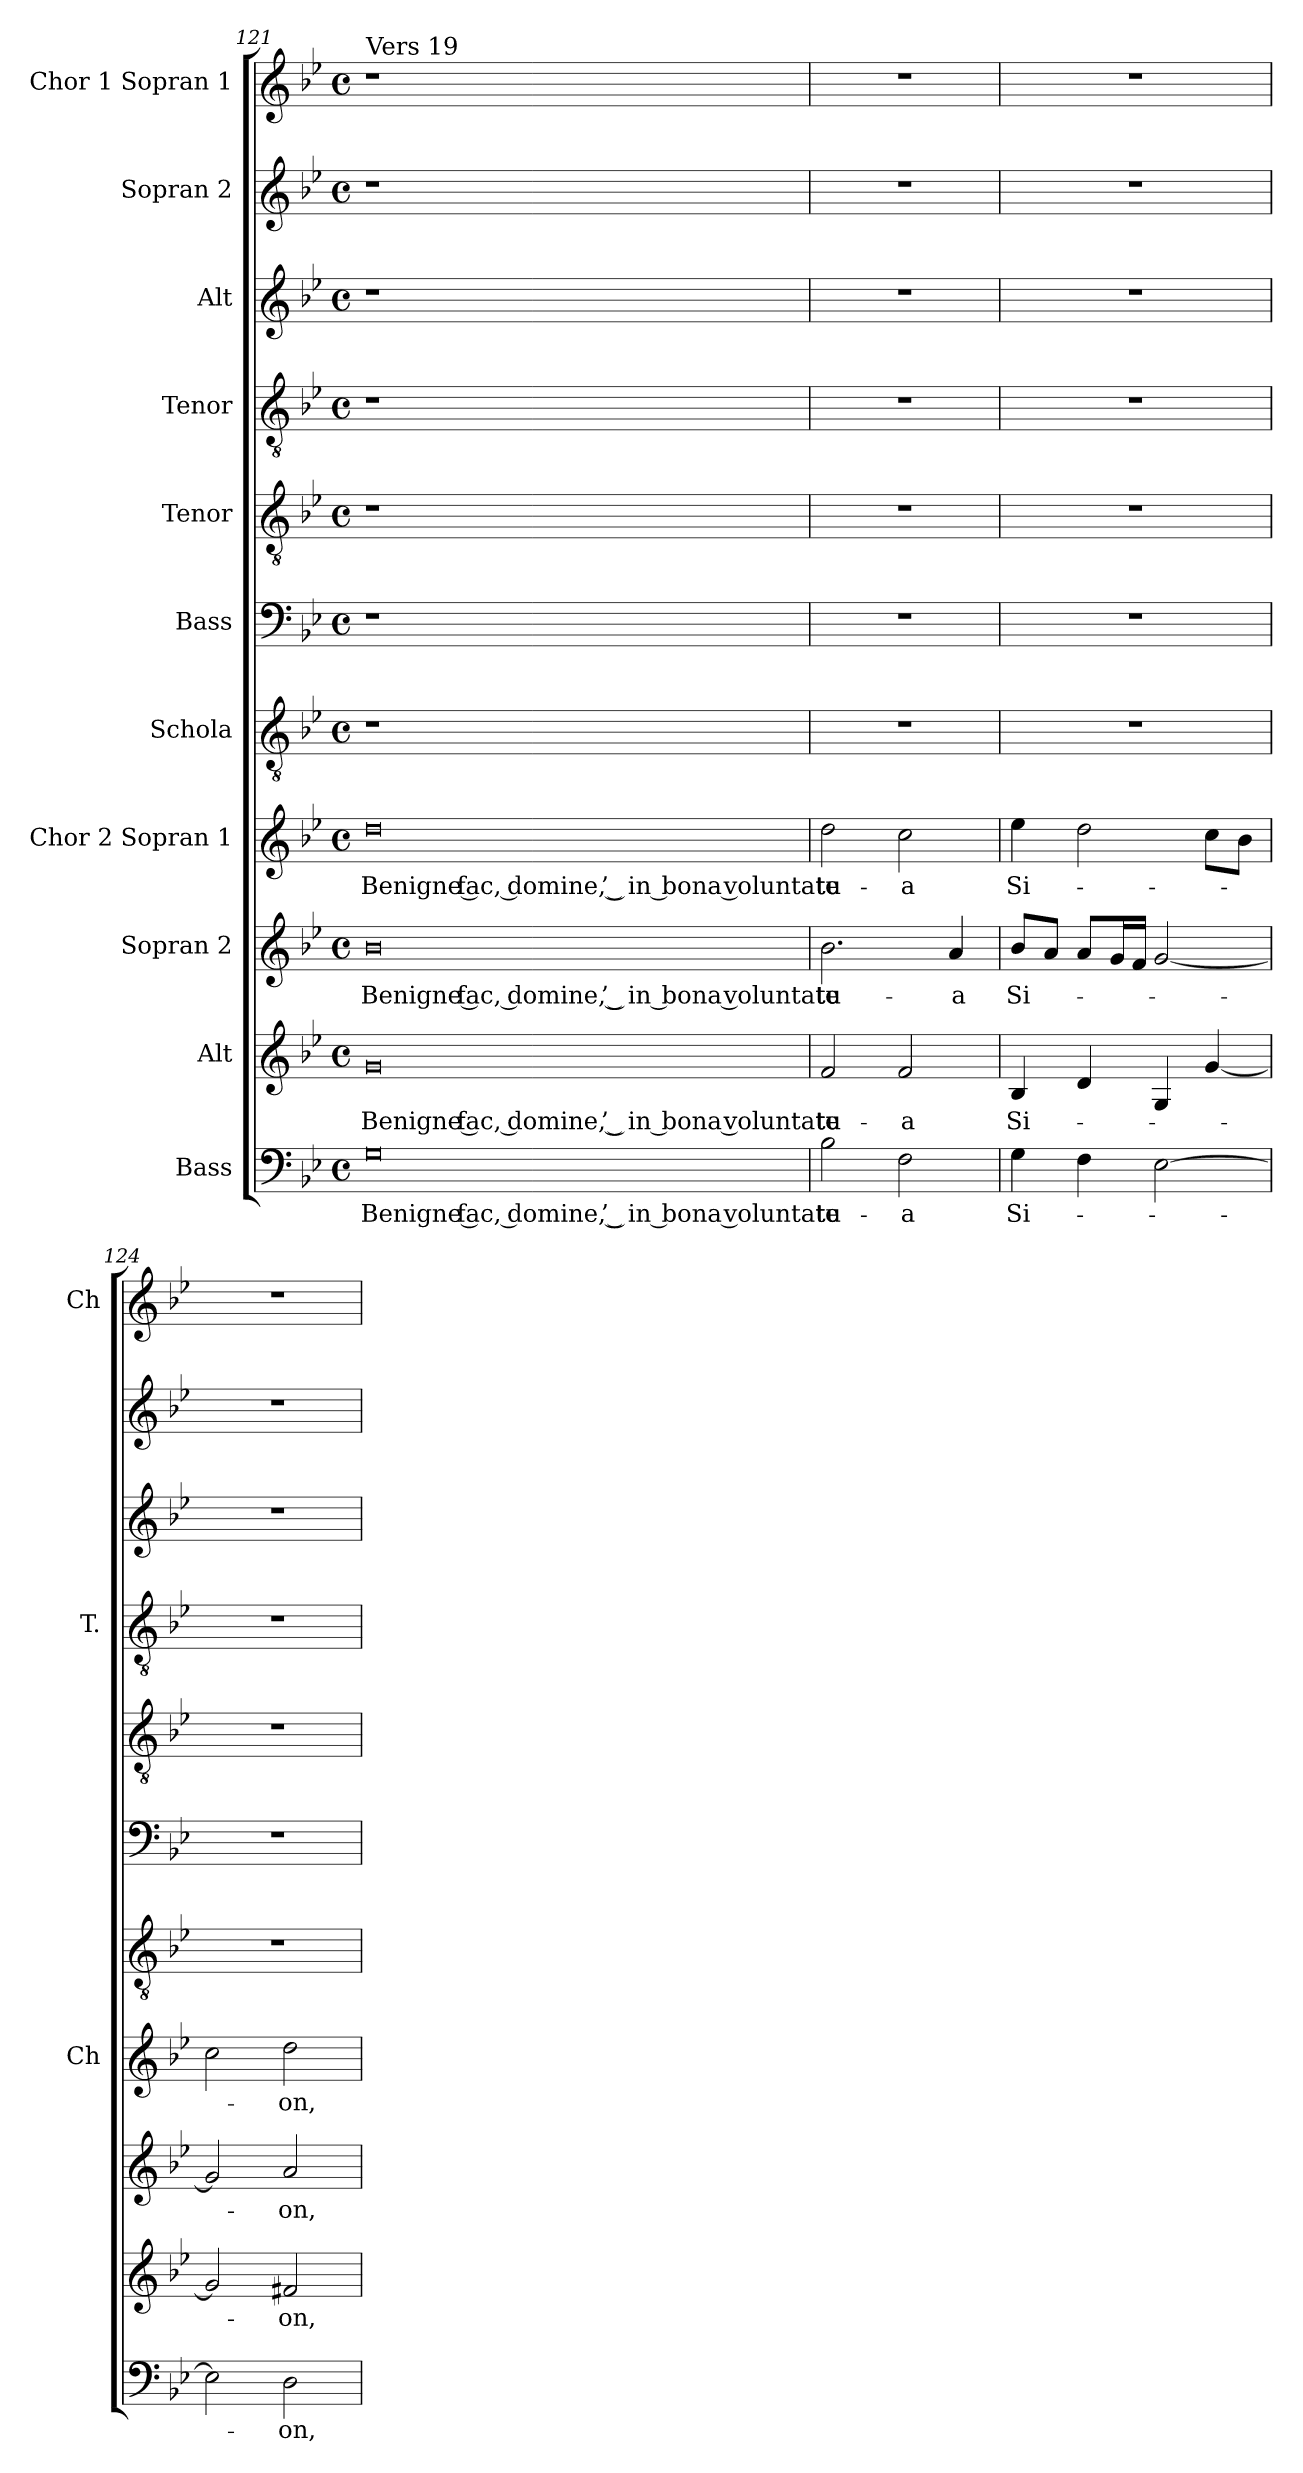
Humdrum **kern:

**kern	**text	**kern	**text	**kern	**text	**kern	**text	**kern	**kern	**kern	**kern	**kern	**kern	**kern
*part11	*part11	*part10	*part10	*part9	*part9	*part8	*part8	*part7	*part6	*part5	*part4	*part3	*part2	*part1
*staff11	*staff11	*staff10	*staff10	*staff9	*staff9	*staff8	*staff8	*staff7	*staff6	*staff5	*staff4	*staff3	*staff2	*staff1
*I"Bass	*	*I"Alt	*	*I"Sopran 2	*	*I"Chor 2 Sopran 1	*	*I"Schola	*I"Bass	*I"Tenor	*I"Tenor	*I"Alt	*I"Sopran 2	*I"Chor 1 Sopran 1
*	*	*	*	*	*	*I'Ch	*	*	*	*	*I'T.	*	*	*I'Ch
!!LO:LB:g=z
*clefF4	*	*clefG2	*	*clefG2	*	*clefG2	*	*clefGv2	*clefF4	*clefGv2	*clefGv2	*clefG2	*clefG2	*clefG2
*k[b-e-]	*	*k[b-e-]	*	*k[b-e-]	*	*k[b-e-]	*	*k[b-e-]	*k[b-e-]	*k[b-e-]	*k[b-e-]	*k[b-e-]	*k[b-e-]	*k[b-e-]
*M4/4	*	*M4/4	*	*M4/4	*	*M4/4	*	*M4/4	*M4/4	*M4/4	*M4/4	*M4/4	*M4/4	*M4/4
*met(c)	*	*met(c)	*	*met(c)	*	*met(c)	*	*met(c)	*met(c)	*met(c)	*met(c)	*met(c)	*met(c)	*met(c)
=121	=121	=121	=121	=121	=121	=121	=121	=121	=121	=121	=121	=121	=121	=121
!	!	!	!	!	!	!	!	!	!	!	!	!	!	!LO:TX:a:t=Vers 19
0G	Benigne fac, domine, ’ in bona voluntate	0g	Benigne fac, domine, ’ in bona voluntate	0b-	Benigne fac, domine, ’ in bona voluntate	0dd	Benigne fac, domine, ’ in bona voluntate	1r	1r	1r	1r	1r	1r	1r
.	.	.	.	.	.	.	.	1ryy	1ryy	1ryy	1ryy	1ryy	1ryy	1ryy
=122	=122	=122	=122	=122	=122	=122	=122	=122	=122	=122	=122	=122	=122	=122
2B-\	tu-	2f/	tu-	2.b-\	tu-	2dd\	tu-	1r	1r	1r	1r	1r	1r	1r
2F\	-a	2f/	-a	.	.	2cc\	-a	.	.	.	.	.	.	.
.	.	.	.	4a/	-a	.	.	.	.	.	.	.	.	.
=123	=123	=123	=123	=123	=123	=123	=123	=123	=123	=123	=123	=123	=123	=123
4G\	Si-	4B-/	Si-	8b-/L	Si-	4ee-\	Si-	1r	1r	1r	1r	1r	1r	1r
.	.	.	.	8a/J	.	.	.	.	.	.	.	.	.	.
4F\	.	4d/	.	8a/L	.	2dd\	.	.	.	.	.	.	.	.
.	.	.	.	16g/L	.	.	.	.	.	.	.	.	.	.
.	.	.	.	16f/JJ	.	.	.	.	.	.	.	.	.	.
[2E-\	.	4G/	.	[2g/	.	.	.	.	.	.	.	.	.	.
.	.	[4g/	.	.	.	8cc\L	.	.	.	.	.	.	.	.
.	.	.	.	.	.	8b-\J	.	.	.	.	.	.	.	.
=124	=124	=124	=124	=124	=124	=124	=124	=124	=124	=124	=124	=124	=124	=124
2E-\]	.	2g/]	.	2g/]	.	2cc\	.	1r	1r	1r	1r	1r	1r	1r
2D\	-on,	2f#X/	-on,	2a/	-on,	2dd\	-on,	.	.	.	.	.	.	.
=	=	=	=	=	=	=	=	=	=	=	=	=	=	=
*-	*-	*-	*-	*-	*-	*-	*-	*-	*-	*-	*-	*-	*-	*-
